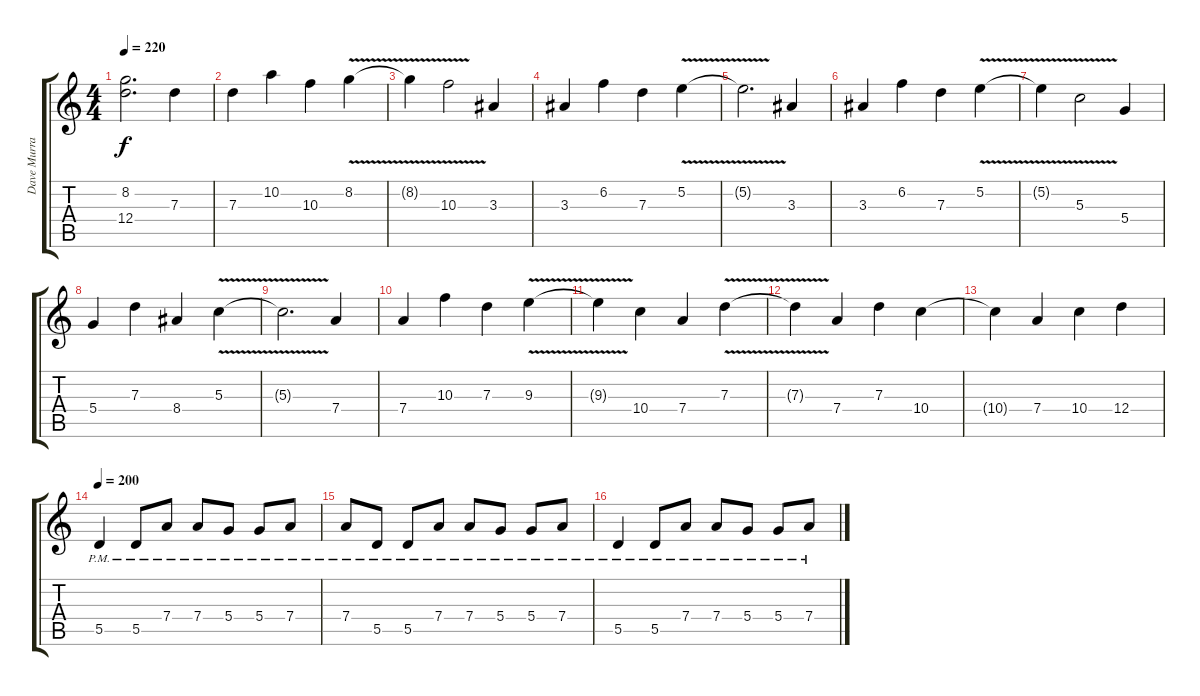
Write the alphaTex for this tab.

\track ("Dave Murray" "Dave Murra") {instrument distortionguitar}
\staff {score tabs}
\tuning (E4 B3 G3 D3 A2 E2) {hide}
\ts (4 4)
\tempo 220
\clef g2
\ks c
(8.2{t} 12.4{t}).2{d dy f} 7.3.4 |
7.3.4 10.2.4 10.3.4 8.2{v}.4 |
8.2{t}.4 10.3{v}.2 3.3.4 |
3.3.4 6.2.4 7.3.4 5.2{v}.4 |
5.2{t}.2{d} 3.3.4 |
3.3.4 6.2.4 7.3.4 5.2{v}.4 |
5.2{t}.4 5.3{v}.2 5.4.4 |
5.4.4 7.3.4 8.4.4 5.3{v}.4 |
5.3{t}.2{d} 7.4.4 |
7.4.4 10.3.4 7.3.4 9.3{v}.4 |
9.3{t}.4 10.4.4 7.4.4 7.3{v}.4 |
7.3{t}.4 7.4.4 7.3.4 10.4.4 |
10.4{t}.4 7.4.4 10.4.4 12.4.4 |
\tempo 200
5.5{pm}.4{volume 14 instrument distortionguitar} 5.5{pm}.8 7.4{pm}.8 7.4{pm}.8 5.4{pm}.8 5.4{pm}.8 7.4{pm}.8 |
7.4{pm}.8 5.5{pm}.8 5.5{pm}.8 7.4{pm}.8 7.4{pm}.8 5.4{pm}.8 5.4{pm}.8 7.4{pm}.8 |
5.5{pm}.4 5.5{pm}.8 7.4{pm}.8 7.4{pm}.8 5.4{pm}.8 5.4{pm}.8 7.4{pm}.8
